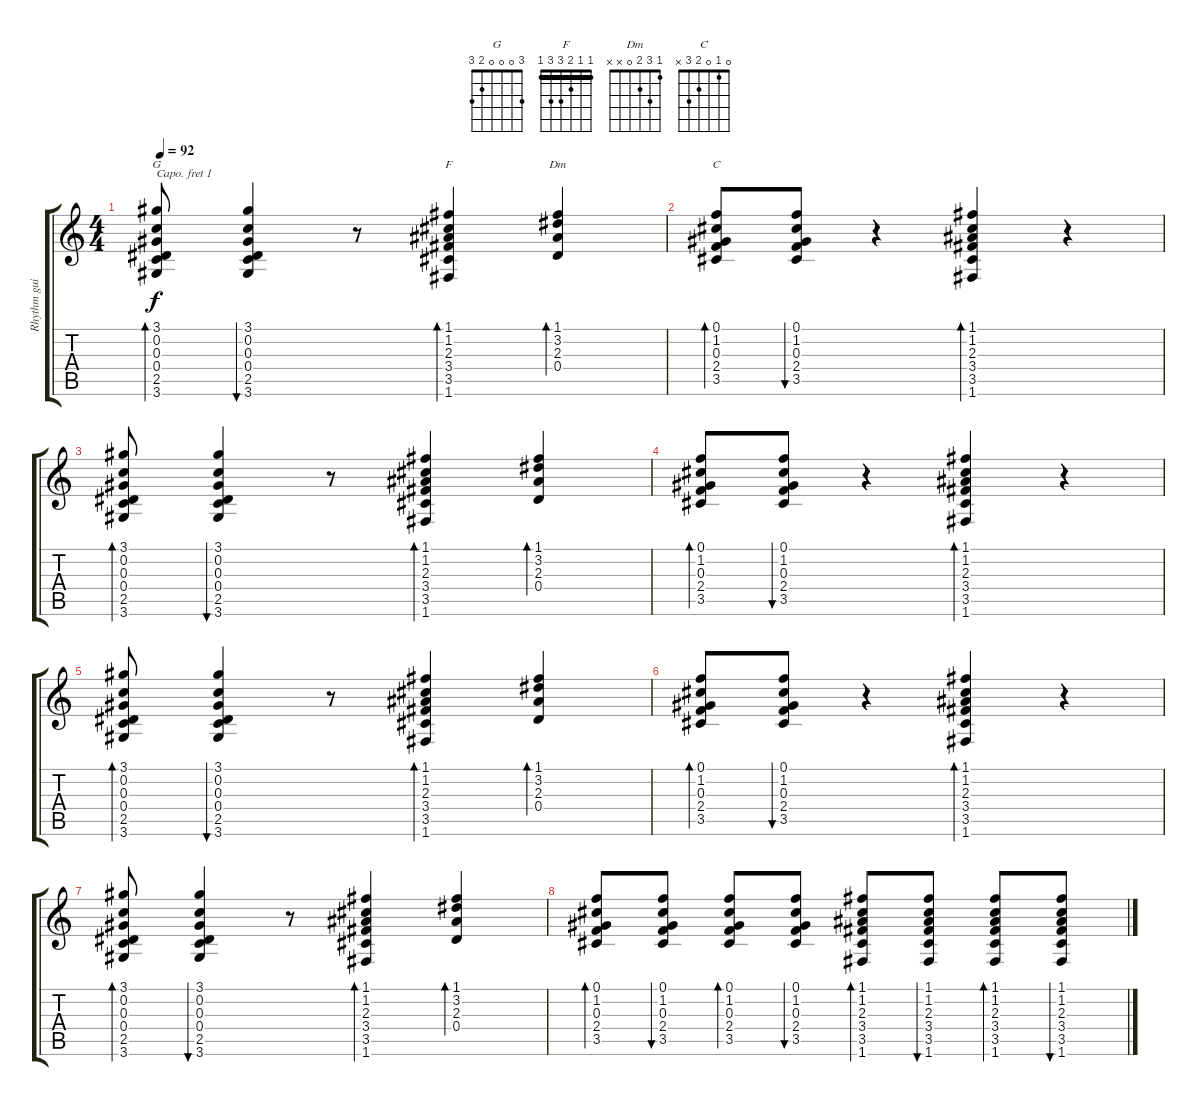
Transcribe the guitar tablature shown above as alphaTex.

\track ("Rhythm guitar (Capo I)" "Rhythm gui") {instrument acousticguitarsteel}
\staff {score tabs}
\capo 1
\tuning (E4 B3 G3 D3 A2 E2) {hide}
\chord ("G" 3 0 0 0 2 3)
\chord ("F" 1 1 2 3 3 1) {barre 1}
\chord ("Dm" 1 3 2 0 x x)
\chord ("C" 0 1 0 2 3 x)
\ts (4 4)
\tempo 92
\clef g2
\ks c
(3.1 0.2 0.3 0.4 2.5 3.6).8{bd 30 ch "G" dy f} (3.1 0.2 0.3 0.4 2.5 3.6).4{bu 30} r.8 (1.1 1.2 2.3 3.4 3.5 1.6).4{bd 30 ch "F"} (1.1 3.2 2.3 0.4).4{bd 30 ch "Dm"} |
(0.1 1.2 0.3 2.4 3.5).8{bd 30 ch "C"} (0.1 1.2 0.3 2.4 3.5).8{bu 30} r.4 (1.1 1.2 2.3 3.4 3.5 1.6).4{bd 30} r.4 |
(3.1 0.2 0.3 0.4 2.5 3.6).8{bd 30} (3.1 0.2 0.3 0.4 2.5 3.6).4{bu 30} r.8 (1.1 1.2 2.3 3.4 3.5 1.6).4{bd 30} (1.1 3.2 2.3 0.4).4{bd 30} |
(0.1 1.2 0.3 2.4 3.5).8{bd 30 volume 7} (0.1 1.2 0.3 2.4 3.5).8{bu 30} r.4 (1.1 1.2 2.3 3.4 3.5 1.6).4{bd 30} r.4 |
(3.1 0.2 0.3 0.4 2.5 3.6).8{bd 30} (3.1 0.2 0.3 0.4 2.5 3.6).4{bu 30} r.8 (1.1 1.2 2.3 3.4 3.5 1.6).4{bd 30} (1.1 3.2 2.3 0.4).4{bd 30} |
(0.1 1.2 0.3 2.4 3.5).8{bd 30} (0.1 1.2 0.3 2.4 3.5).8{bu 30} r.4 (1.1 1.2 2.3 3.4 3.5 1.6).4{bd 30} r.4 |
(3.1 0.2 0.3 0.4 2.5 3.6).8{bd 30} (3.1 0.2 0.3 0.4 2.5 3.6).4{bu 30} r.8 (1.1 1.2 2.3 3.4 3.5 1.6).4{bd 30} (1.1 3.2 2.3 0.4).4{bd 30} |
(0.1 1.2 0.3 2.4 3.5).8{bd 30} (0.1 1.2 0.3 2.4 3.5).8{bu 30} (0.1 1.2 0.3 2.4 3.5).8{bd 30} (0.1 1.2 0.3 2.4 3.5).8{bu 30} (1.1 1.2 2.3 3.4 3.5 1.6).8{bd 30} (1.1 1.2 2.3 3.4 3.5 1.6).8{bu 30} (1.1 1.2 2.3 3.4 3.5 1.6).8{bd 30} (1.1 1.2 2.3 3.4 3.5 1.6).8{bu 30}
